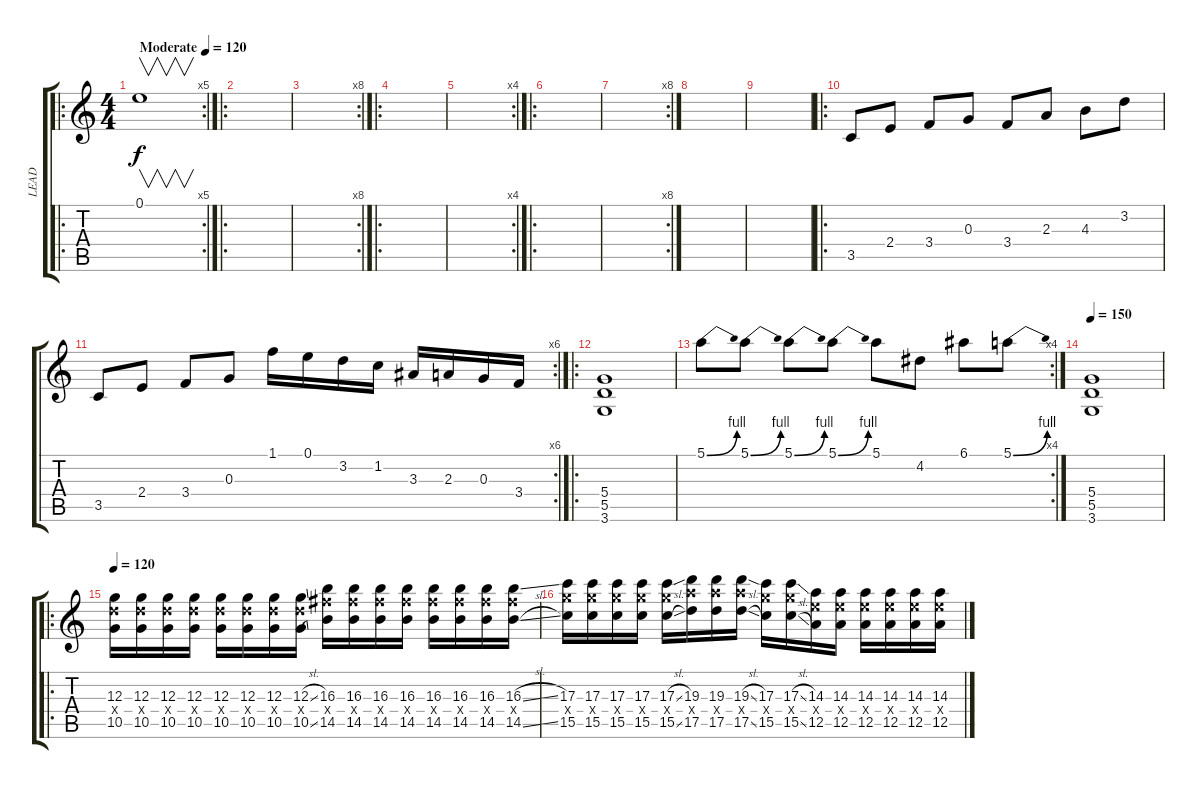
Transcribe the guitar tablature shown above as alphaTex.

\track ("LEAD" "LEAD") {instrument distortionguitar}
\staff {score tabs}
\tuning (E4 B3 G3 D3 A2 E2) {hide}
\ro
\rc 5
\ts (4 4)
\tempo (120 "Moderate")
\clef g2
\ks c
0.1.1{v dy f instrument distortionguitar} |
\ro
|
\rc 8
|
\ro
|
\rc 4
|
\ro
|
\rc 8
|
|
|
\ro
3.5.8 2.4.8 3.4.8 0.3.8 3.4.8 2.3.8 4.3.8 3.2.8 |
\rc 6
3.5.8 2.4.8 3.4.8 0.3.8 1.1.16 0.1.16 3.2.16 1.2.16 3.3.16 2.3.16 0.3.16 3.4.16 |
\ro
(5.4 5.5 3.6).1 |
\rc 4
5.1{be (bend 0 0 60 4)}.8 5.1{be (bend 0 0 60 4)}.8 5.1{be (bend 0 0 60 4)}.8 5.1{be (bend 0 0 60 4)}.8 5.1.8 4.2.8 6.1.8 5.1{be (bend 0 0 60 4)}.8 |
\tempo 150
(5.4 5.5 3.6).1{volume 16} |
\ro
\tempo 120
(12.3 12.4{x} 10.5).16 (12.3 12.4{x} 10.5).16 (12.3 12.4{x} 10.5).16 (12.3 12.4{x} 10.5).16 (12.3 12.4{x} 10.5).16 (12.3 12.4{x} 10.5).16 (12.3 12.4{x} 10.5).16 (12.3{sl} 12.4{x} 10.5{sl}).16 (16.3 16.4{x} 14.5).16 (16.3 16.4{x} 14.5).16 (16.3 16.4{x} 14.5).16 (16.3 16.4{x} 14.5).16 (16.3 16.4{x} 14.5).16 (16.3 16.4{x} 14.5).16 (16.3 16.4{x} 14.5).16 (16.3{sl} 16.4{x} 14.5{sl}).16 |
(17.3 17.4{x} 15.5).16 (17.3 17.4{x} 15.5).16 (17.3 17.4{x} 15.5).16 (17.3 17.4{x} 15.5).16 (17.3{sl} 17.4{x} 15.5{sl}).16 (19.3 19.4{x} 17.5).16 (19.3 19.4{x} 17.5).16 (19.3{sl} 19.4{x} 17.5{sl}).16 (17.3 17.4{x} 15.5).16 (17.3{sl} 17.4{x} 15.5{sl}).16 (14.3 14.4{x} 12.5).16 (14.3 14.4{x} 12.5).16 (14.3 14.4{x} 12.5).16 (14.3 14.4{x} 12.5).16 (14.3 14.4{x} 12.5).16 (14.3 14.4{x} 12.5).16
